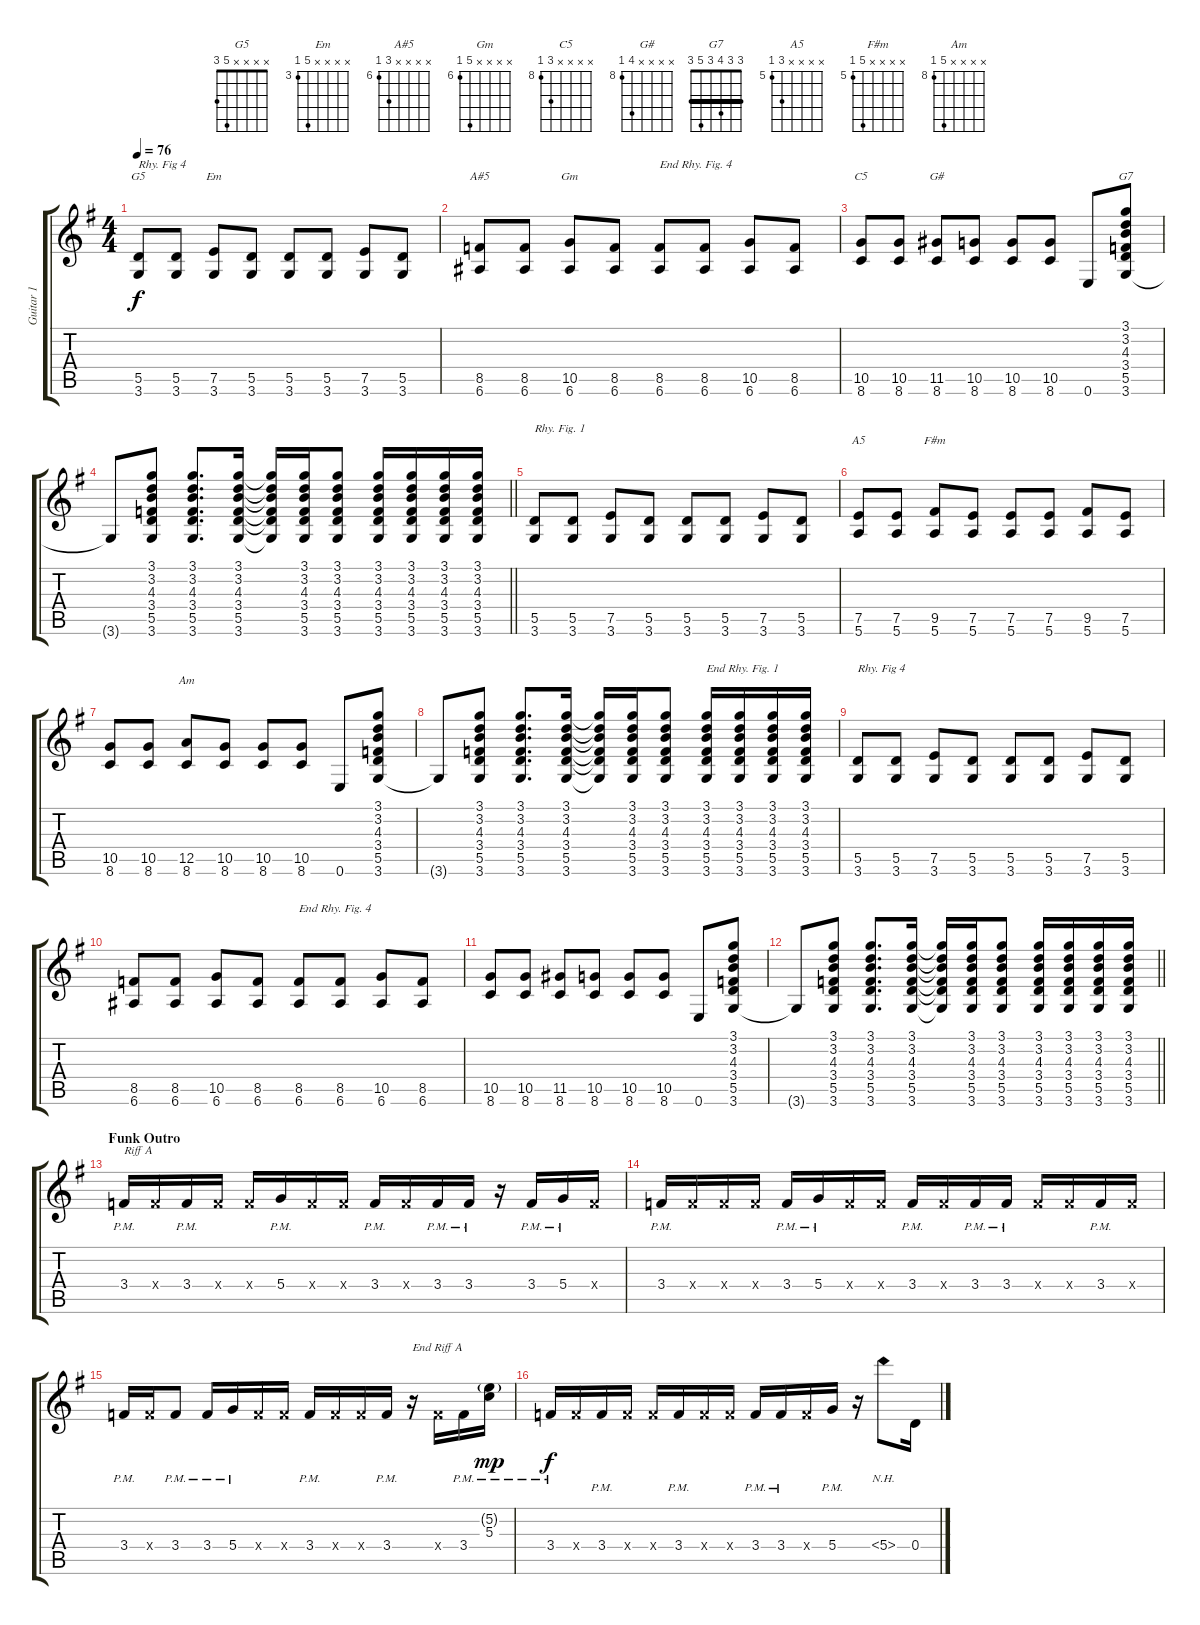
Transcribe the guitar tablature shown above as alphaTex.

\track ("Guitar 1" "Guitar 1") {instrument electricguitarjazz}
\staff {score tabs}
\tuning (E4 B3 G3 D3 A2 E2) {hide}
\chord ("G5" x x x x 5 3)
\chord ("Em" x x x x 7 3) {firstfret 3}
\chord ("A#5" x x x x 8 6) {firstfret 6}
\chord ("Gm" x x x x 10 6) {firstfret 6}
\chord ("C5" x x x x 10 8) {firstfret 8}
\chord ("G#" x x x x 11 8) {firstfret 8}
\chord ("G7" 3 3 4 3 5 3) {barre 3}
\chord ("A5" x x x x 7 5) {firstfret 5}
\chord ("F#m" x x x x 9 5) {firstfret 5}
\chord ("Am" x x x x 12 8) {firstfret 8}
\ts (4 4)
\tempo 76
\clef g2
\ks eminor
(5.5 3.6).8{ch "G5" txt "Rhy. Fig 4" dy f} (5.5 3.6).8 (7.5 3.6).8{ch "Em"} (5.5 3.6).8 (5.5 3.6).8 (5.5 3.6).8 (7.5 3.6).8 (5.5 3.6).8 |
(8.5 6.6).8{ch "A#5"} (8.5 6.6).8 (10.5 6.6).8{ch "Gm"} (8.5 6.6).8 (8.5 6.6).8{txt "End Rhy. Fig. 4"} (8.5 6.6).8 (10.5 6.6).8 (8.5 6.6).8 |
(10.5 8.6).8{ch "C5"} (10.5 8.6).8 (11.5 8.6).8{ch "G#"} (10.5 8.6).8 (10.5 8.6).8 (10.5 8.6).8 0.6.8 (3.1 3.2 4.3 3.4 5.5 3.6).8{ch "G7"} |
\barLineRight lightlight
3.6{t}.8 (3.1 3.2 4.3 3.4 5.5 3.6).8 (3.1 3.2 4.3 3.4 5.5 3.6).8{d} (3.1 3.2 4.3 3.4 5.5 3.6).16 (3.1{t} 3.2{t} 4.3{t} 3.4{t} 5.5{t} 3.6{t}).16 (3.1 3.2 4.3 3.4 5.5 3.6).16 (3.1 3.2 4.3 3.4 5.5 3.6).8 (3.1 3.2 4.3 3.4 5.5 3.6).16 (3.1 3.2 4.3 3.4 5.5 3.6).16 (3.1 3.2 4.3 3.4 5.5 3.6).16 (3.1 3.2 4.3 3.4 5.5 3.6).16 |
(5.5 3.6).8{txt "Rhy. Fig. 1"} (5.5 3.6).8 (7.5 3.6).8 (5.5 3.6).8 (5.5 3.6).8 (5.5 3.6).8 (7.5 3.6).8 (5.5 3.6).8 |
(7.5 5.6).8{ch "A5"} (7.5 5.6).8 (9.5 5.6).8{ch "F#m"} (7.5 5.6).8 (7.5 5.6).8 (7.5 5.6).8 (9.5 5.6).8 (7.5 5.6).8 |
(10.5 8.6).8 (10.5 8.6).8 (12.5 8.6).8{ch "Am"} (10.5 8.6).8 (10.5 8.6).8 (10.5 8.6).8 0.6.8 (3.1 3.2 4.3 3.4 5.5 3.6).8 |
3.6{t}.8 (3.1 3.2 4.3 3.4 5.5 3.6).8 (3.1 3.2 4.3 3.4 5.5 3.6).8{d} (3.1 3.2 4.3 3.4 5.5 3.6).16 (3.1{t} 3.2{t} 4.3{t} 3.4{t} 5.5{t} 3.6{t}).16 (3.1 3.2 4.3 3.4 5.5 3.6).16 (3.1 3.2 4.3 3.4 5.5 3.6).8 (3.1 3.2 4.3 3.4 5.5 3.6).16{txt "End Rhy. Fig. 1"} (3.1 3.2 4.3 3.4 5.5 3.6).16 (3.1 3.2 4.3 3.4 5.5 3.6).16 (3.1 3.2 4.3 3.4 5.5 3.6).16 |
(5.5 3.6).8{txt "Rhy. Fig 4"} (5.5 3.6).8 (7.5 3.6).8 (5.5 3.6).8 (5.5 3.6).8 (5.5 3.6).8 (7.5 3.6).8 (5.5 3.6).8 |
(8.5 6.6).8 (8.5 6.6).8 (10.5 6.6).8 (8.5 6.6).8 (8.5 6.6).8{txt "End Rhy. Fig. 4"} (8.5 6.6).8 (10.5 6.6).8 (8.5 6.6).8 |
(10.5 8.6).8 (10.5 8.6).8 (11.5 8.6).8 (10.5 8.6).8 (10.5 8.6).8 (10.5 8.6).8 0.6.8 (3.1 3.2 4.3 3.4 5.5 3.6).8 |
\barLineRight lightlight
3.6{t}.8 (3.1 3.2 4.3 3.4 5.5 3.6).8 (3.1 3.2 4.3 3.4 5.5 3.6).8{d} (3.1 3.2 4.3 3.4 5.5 3.6).16 (3.1{t} 3.2{t} 4.3{t} 3.4{t} 5.5{t} 3.6{t}).16 (3.1 3.2 4.3 3.4 5.5 3.6).16 (3.1 3.2 4.3 3.4 5.5 3.6).8 (3.1 3.2 4.3 3.4 5.5 3.6).16 (3.1 3.2 4.3 3.4 5.5 3.6).16 (3.1 3.2 4.3 3.4 5.5 3.6).16 (3.1 3.2 4.3 3.4 5.5 3.6).16 |
\section ("" "Funk Outro")
3.4{pm}.16{txt "Riff A"} 3.4{x}.16 3.4{pm}.16 3.4{x}.16 3.4{x}.16 5.4{pm}.16 3.4{x}.16 3.4{x}.16 3.4{pm}.16 3.4{x}.16 3.4{pm}.16 3.4{pm}.16 r.16 3.4{pm}.16 5.4{pm}.16 3.4{x}.16 |
3.4{pm}.16 3.4{x}.16 3.4{x}.16 3.4{x}.16 3.4{pm}.16 5.4{pm}.16 3.4{x}.16 3.4{x}.16 3.4{pm}.16 3.4{x}.16 3.4{pm}.16 3.4{pm}.16 3.4{x}.16 3.4{x}.16 3.4{pm}.16 3.4{x}.16 |
3.4{pm}.16 3.4{x}.16 3.4{pm}.8 3.4{pm}.16 5.4{pm}.16 3.4{x}.16 3.4{x}.16 3.4{pm}.16 3.4{x}.16 3.4{x}.16 3.4{pm}.16 r.16{txt "End Riff A"} 3.4{x}.16 3.4{pm}.16 (5.2{g pm} 5.3{pm}).16{dy mp} |
3.4{pm}.16{dy f} 3.4{x}.16 3.4{pm}.16 3.4{x}.16 3.4{x}.16 3.4{pm}.16 3.4{x}.16 3.4{x}.16 3.4{pm}.16 3.4{pm}.16 3.4{x}.16 5.4{pm}.16 r.16 5.4{nh}.8 0.4.16
